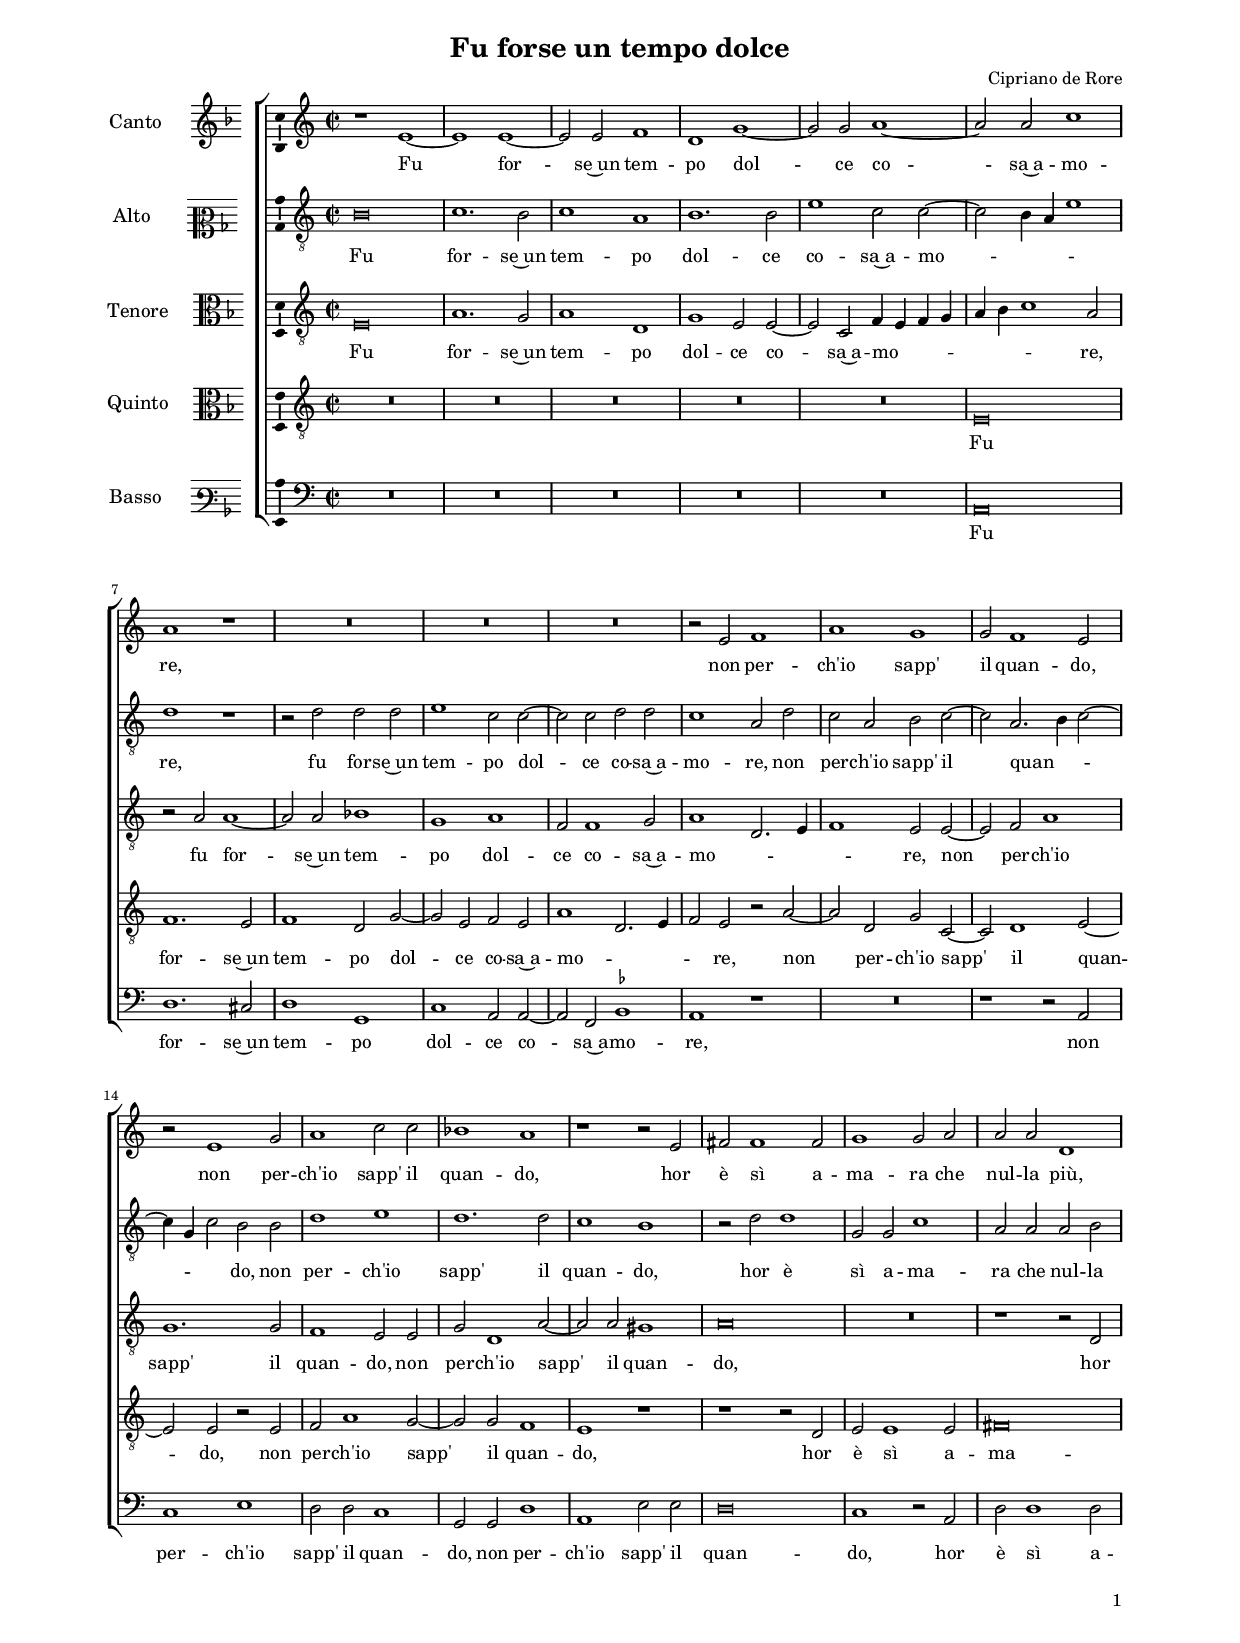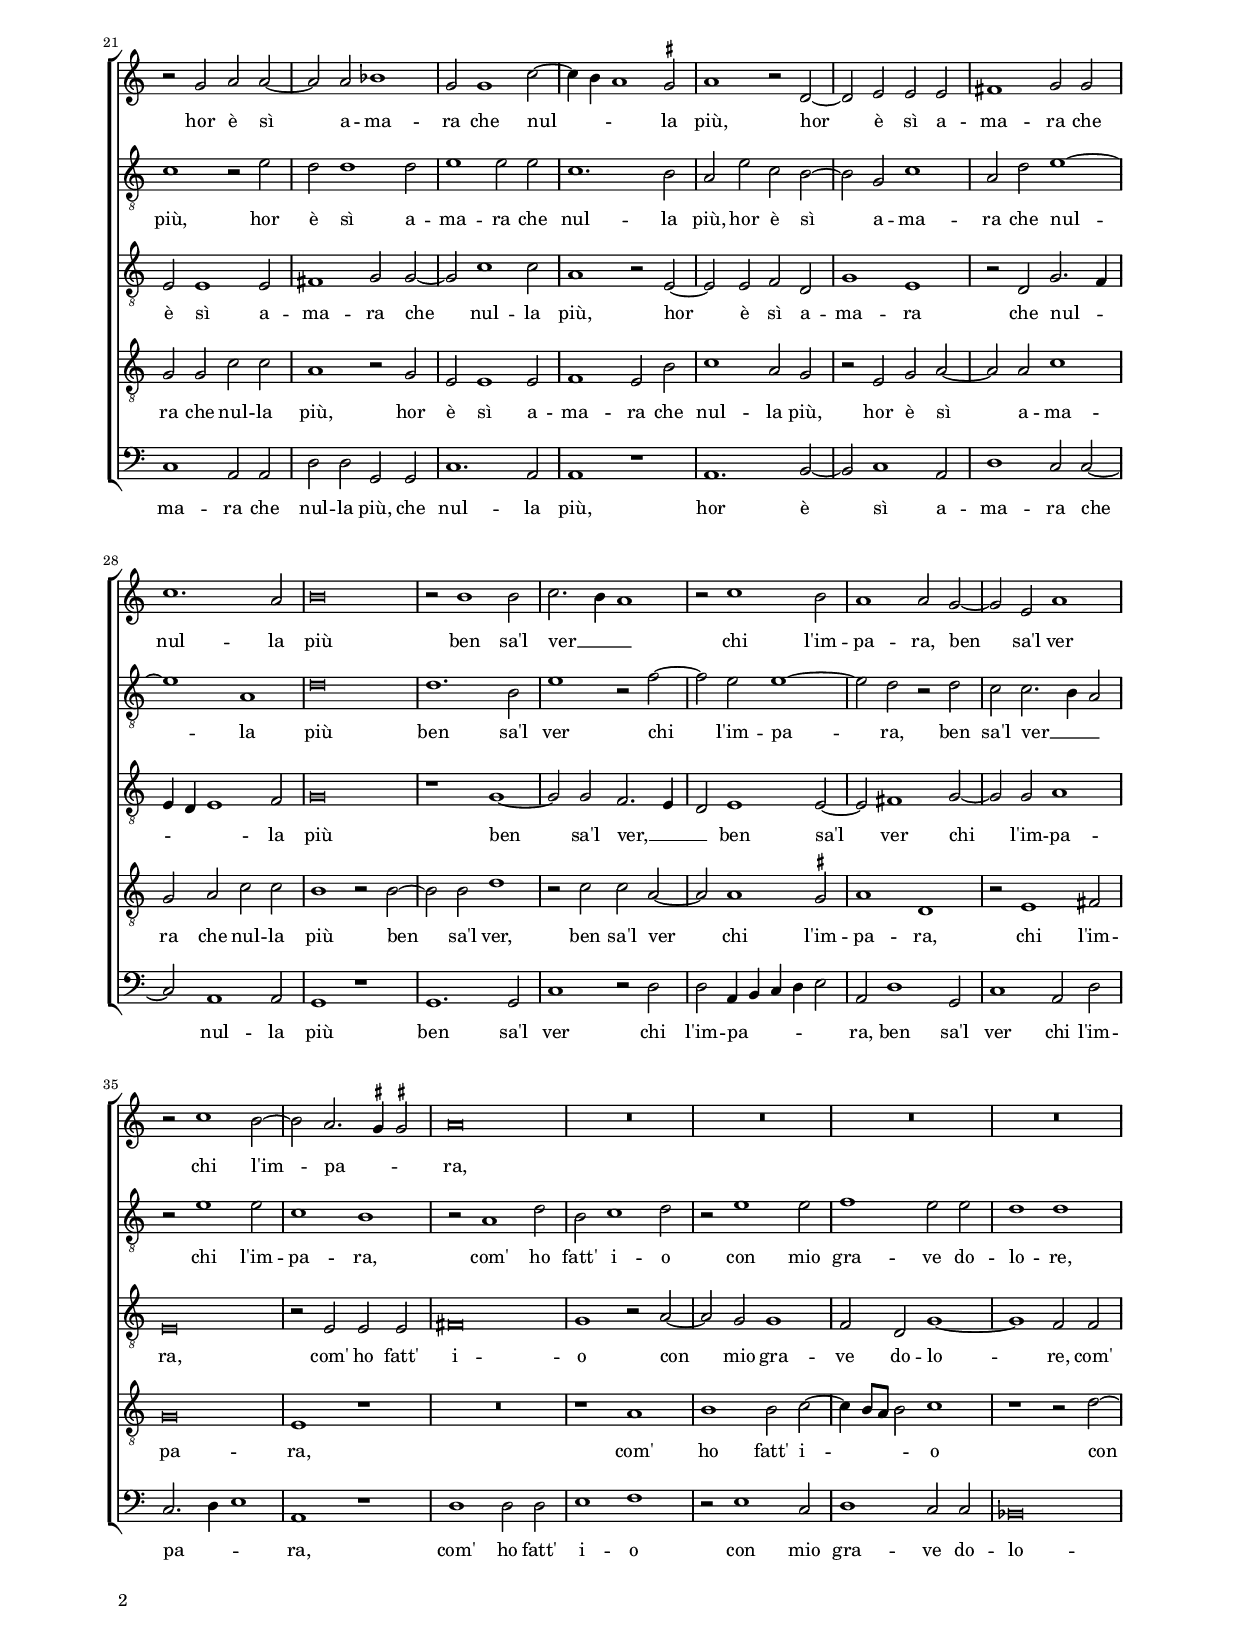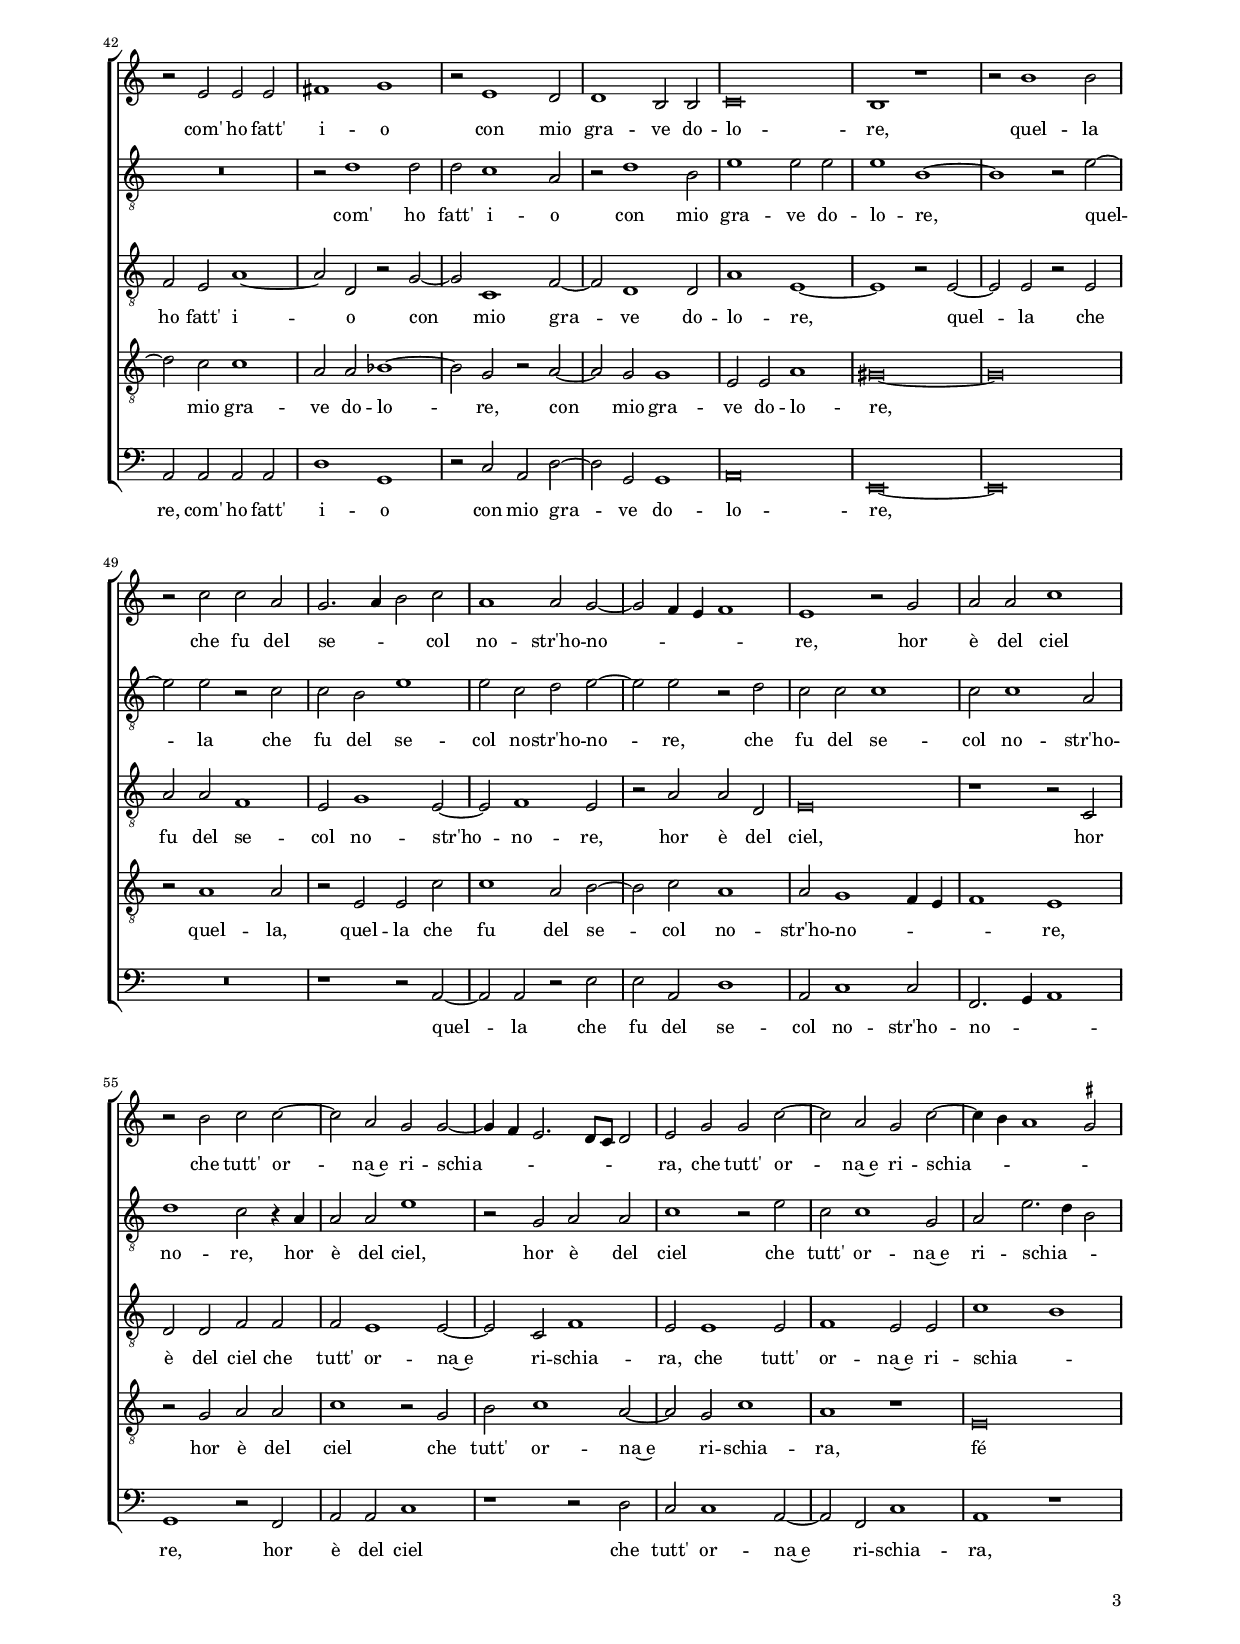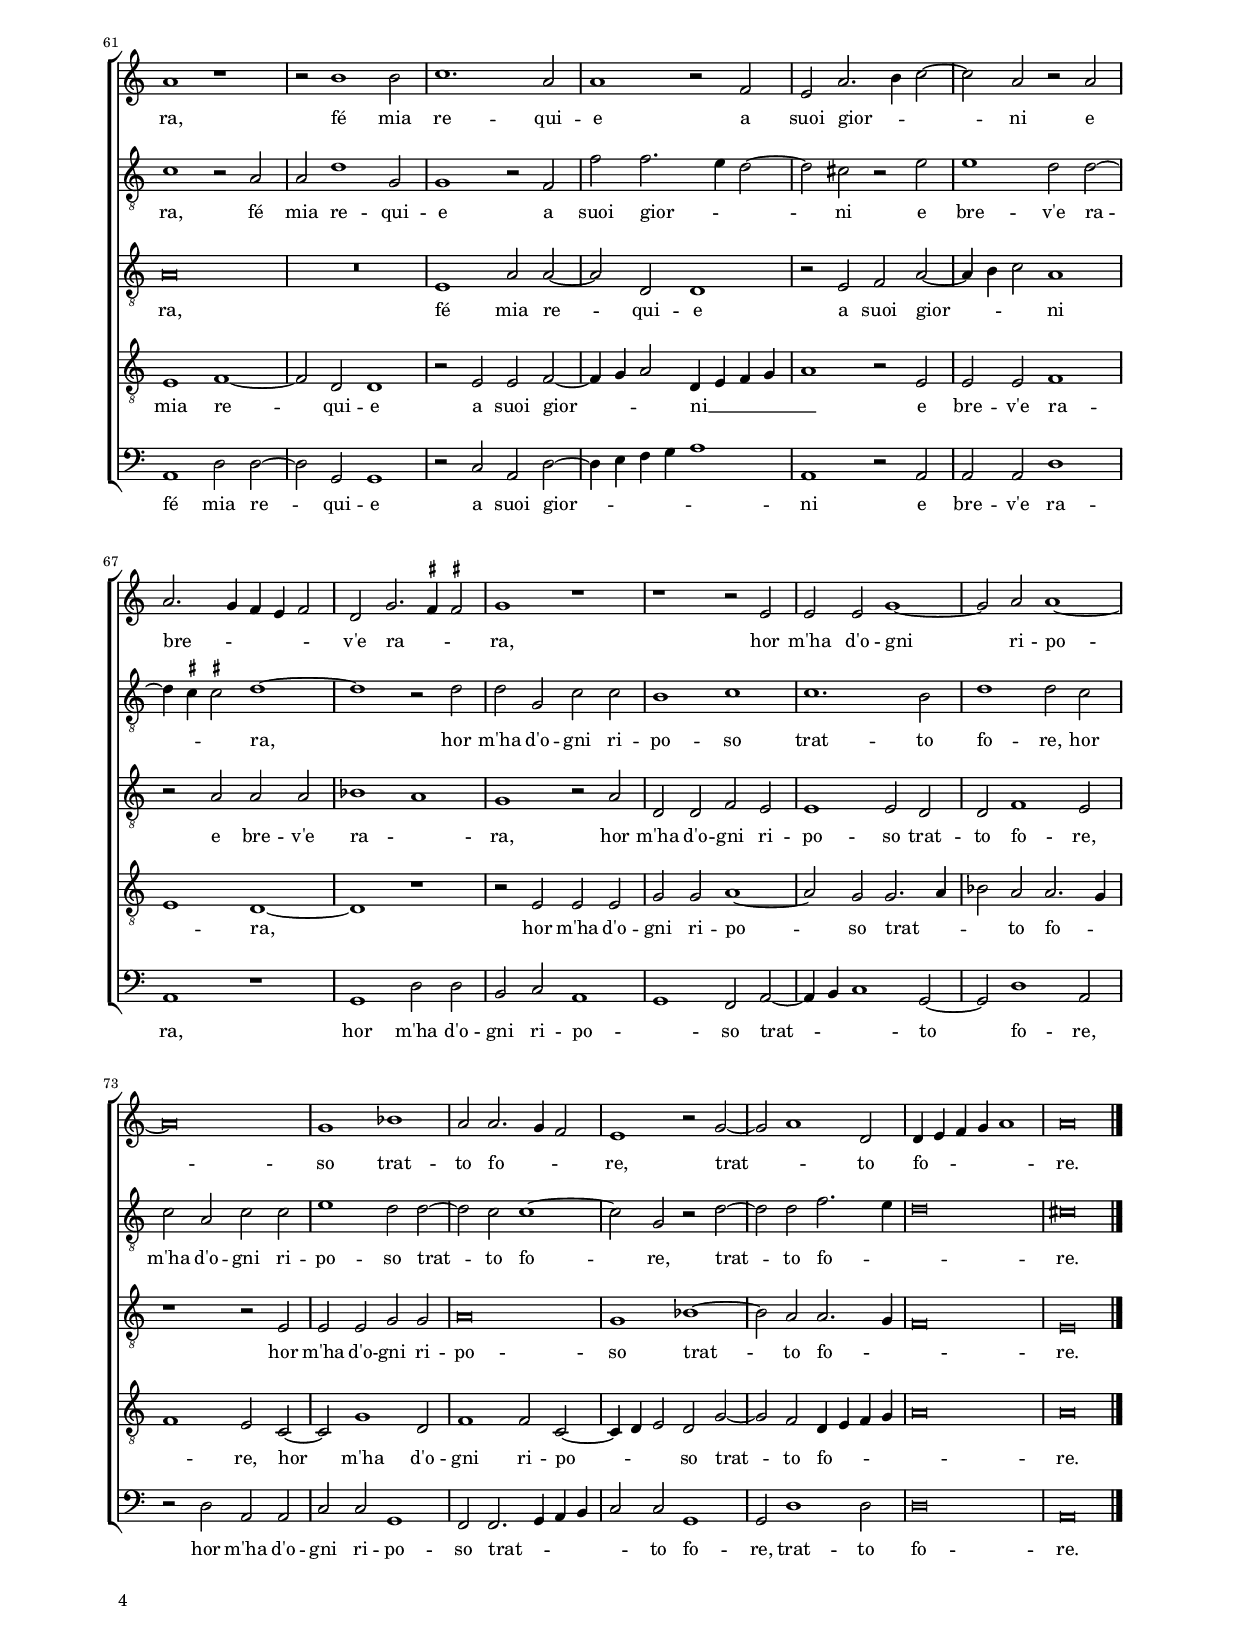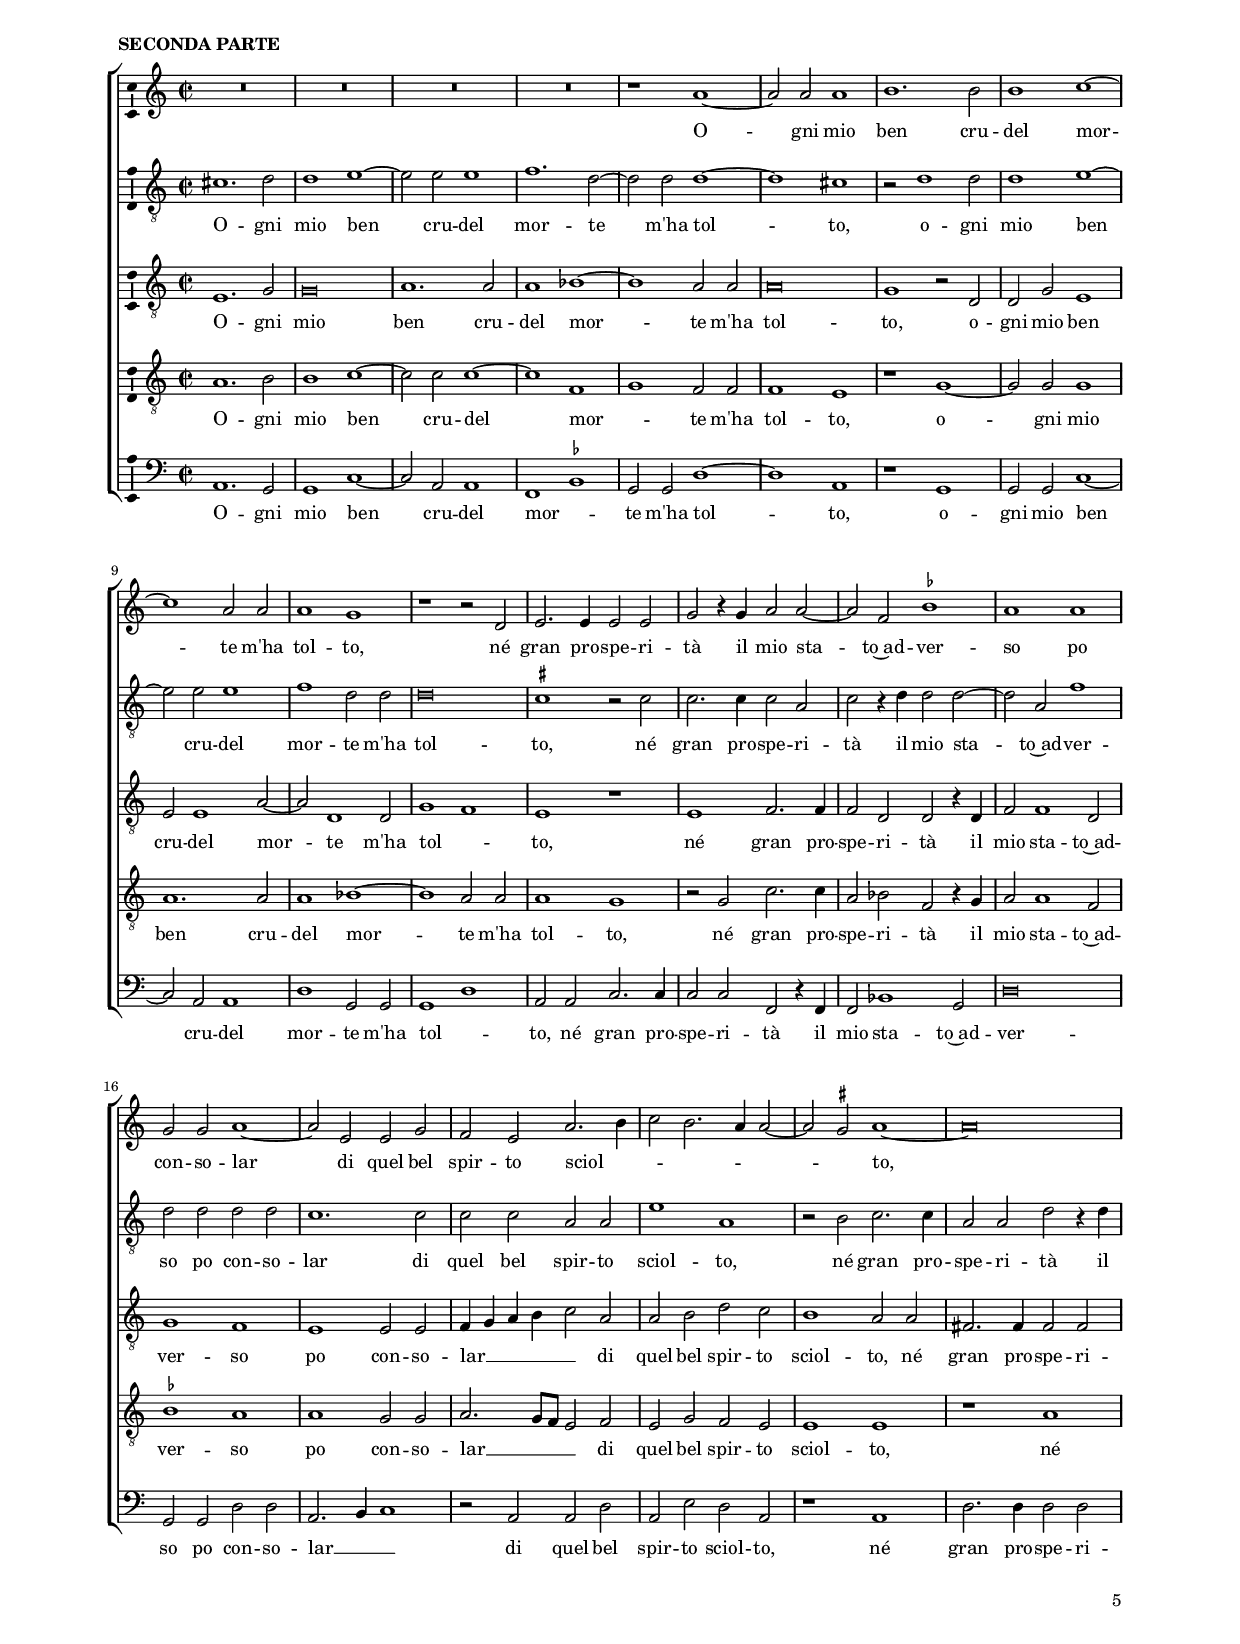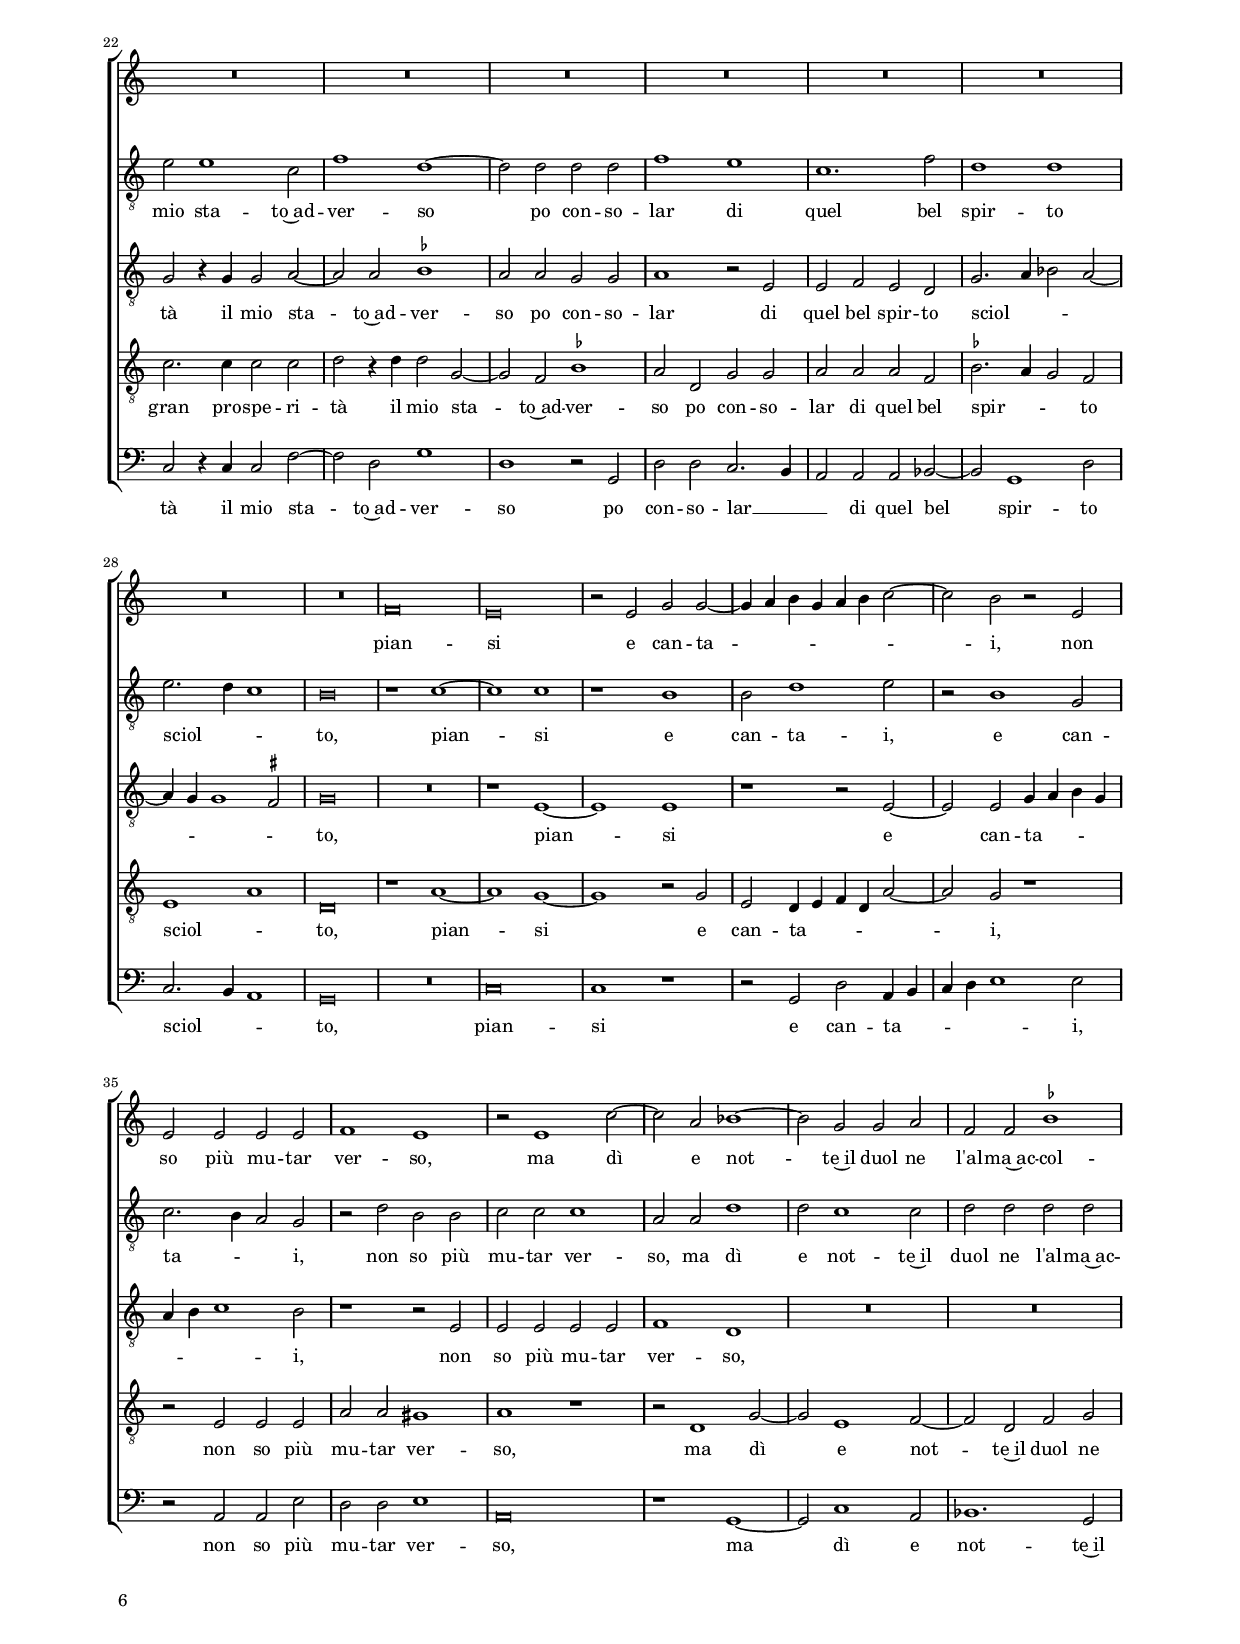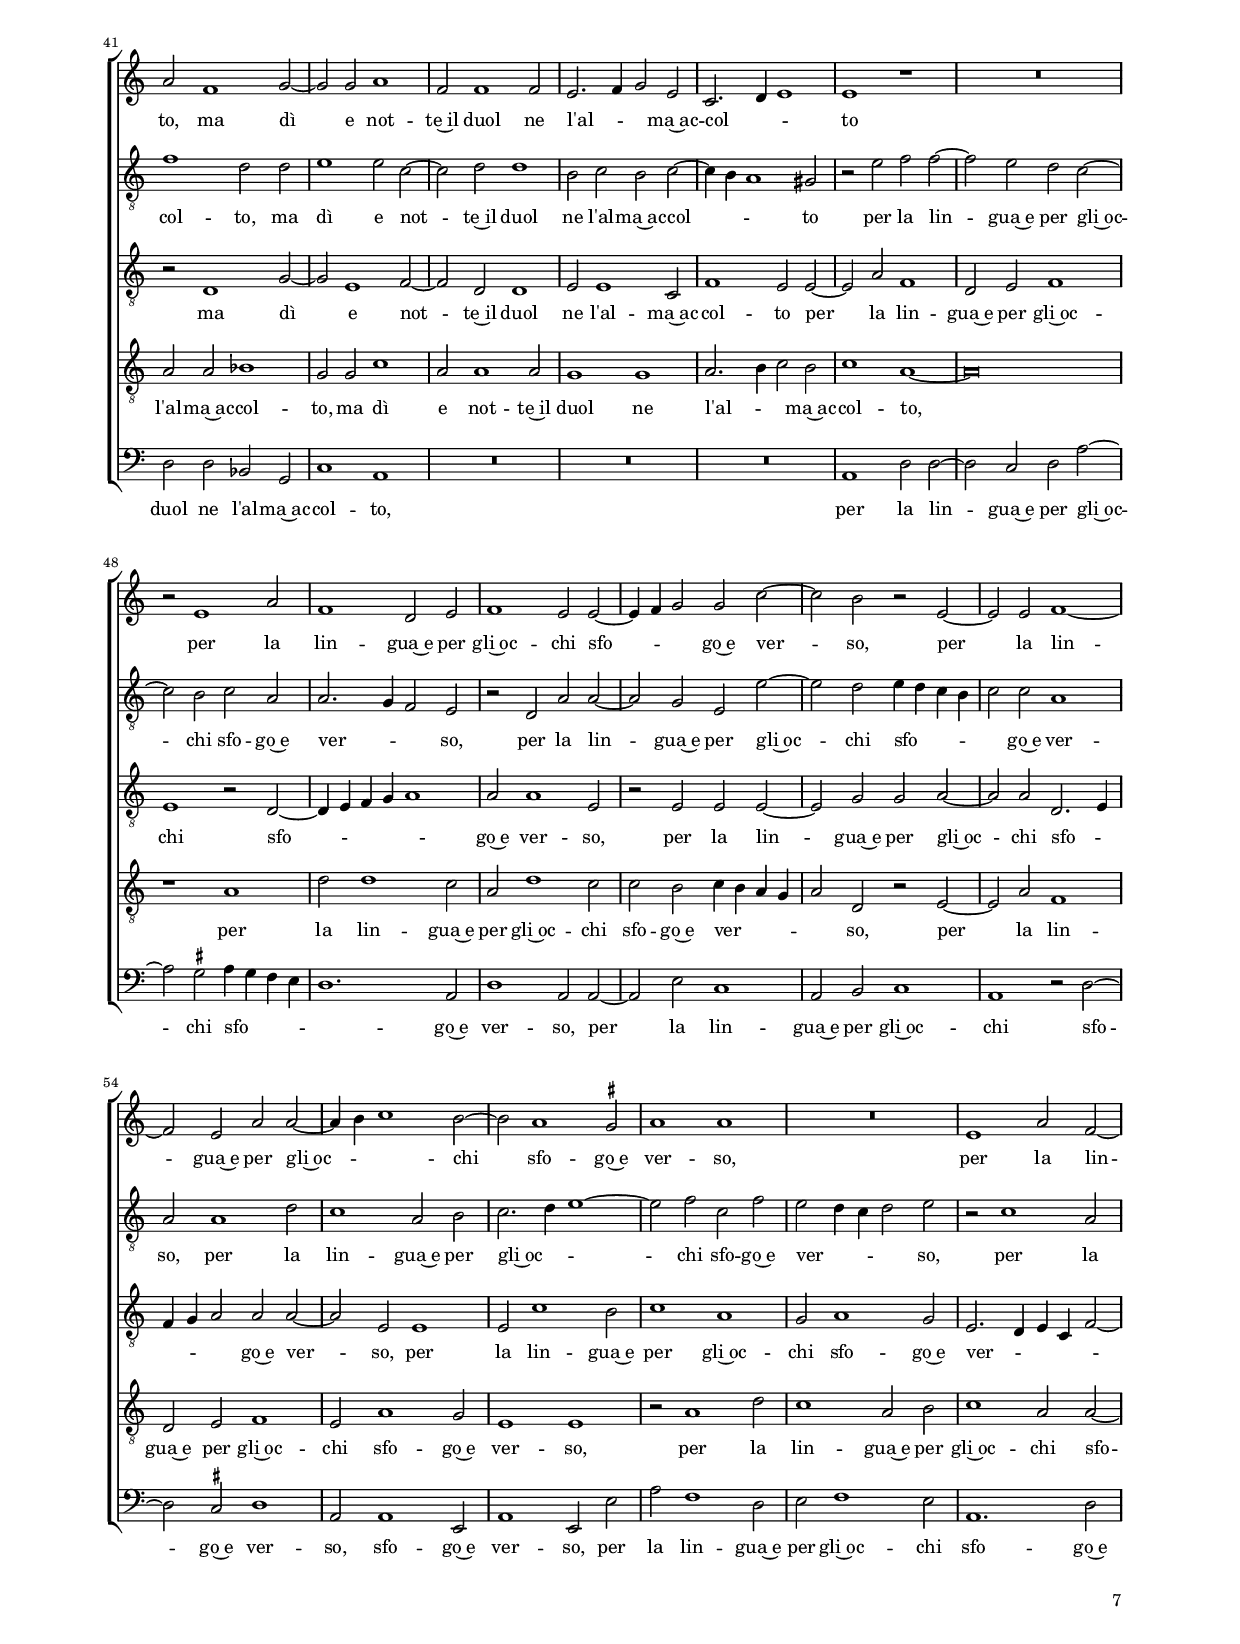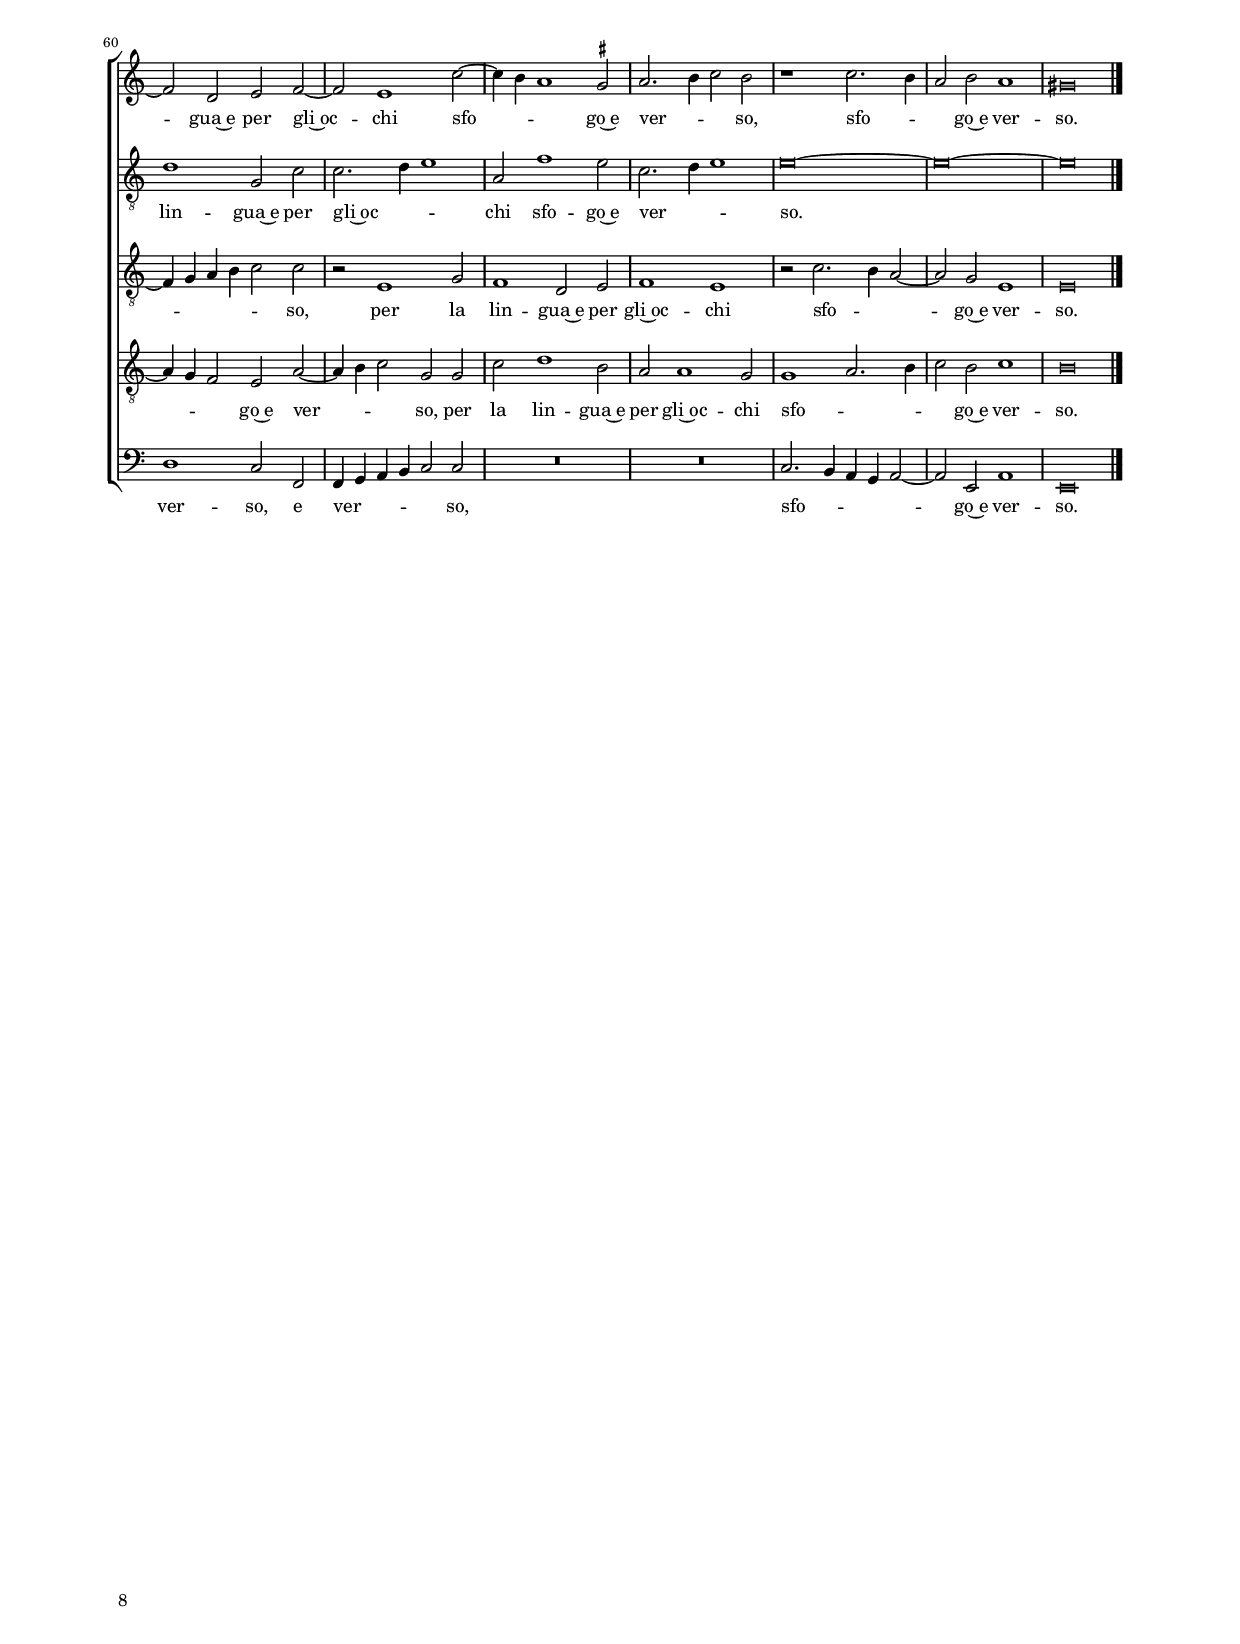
\header
{
  title="Fu forse un tempo dolce"
  composer="Cipriano de Rore"
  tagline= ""
}

\version "2.20.0"
\language deutsch
#(set-global-staff-size 15)
% #(set-default-paper-size "letter")
#(ly:set-option 'point-and-click #f)

	
	ficta = { \once \set suggestAccidentals = ##t }
	
	forget = #(define-music-function (music) (ly:music?) #{
		\accidentalStyle forget
		$music
		\accidentalStyle default
		#})


\paper
	{
	top-margin = 1.8 \cm
	bottom-margin = 1.2 \cm
	left-margin = 2 \cm
	right-margin = 2 \cm
	ragged-bottom = ##f
	ragged-last-bottom = ##t
	print-page-number = ##f
	score-system-spacing = #'((basic-distance . 16) (minimum-distance . 14) (padding . 5) (strechability . 150))
	system-system-spacing = #'((basic-distance . 16) (minimum-distance . 14) (padding . 5) (strechability . 150))
    oddFooterMarkup=\markup   \fill-line { "" \fromproperty #'page:page-number-string }
    evenFooterMarkup=\markup  \fill-line { \fromproperty #'page:page-number-string "" }
    last-bottom-spacing = #'((basic-distance . 12) (minimum-distance . 7) (padding . 4))
%	systems-per-page = 3
%	page-count = 6
%	min-systems-per-page = 3
	}

global = {
    % \set Staff.autoBeaming = ##f
	\key f \major
	\time 2/2 \set Score.measureLength = #(ly:make-moment 2/1)
    \set Score.tempoHideNote = ##t
    \tempo 2 = 100
    \skip 1*2*79 \bar "|."
	}
	

incipitcantus = \markup { \score {
	{
	\set Staff.instrumentName = \markup { \fontsize #1 "Canto" }
	\key f \major
	\clef violin
	s4 \bar ""
	}
	\layout  {
	raggedright = ##t
	indent = 1.8 \cm
	line-width = 2.5 \cm
	\context { \Staff \remove Time_signature_engraver }
	\override Staff.Clef.Y-extent = #'(0 . 0)
	}} \hspace #1 }
      
      
incipitaltus = \markup { \score {
	{
	\set Staff.instrumentName = \markup { \fontsize #1 "Alto" }
	\key f \major
	\clef mezzosoprano
	s4 \bar ""
	}
	\layout  {
	raggedright = ##t
	indent = 1.8 \cm
	line-width = 2.5 \cm
	\context { \Staff \remove Time_signature_engraver }
	\override Staff.Clef.Y-extent = #'(0 . 0)
	}} \hspace #1 }


incipittenor = \markup { \score {
	{
	\set Staff.instrumentName = \markup { \fontsize #1 "Tenore" }
	\key f \major
	\clef alto
	s4 \bar ""
	}
	\layout  {
	raggedright = ##t
	indent = 1.8 \cm
	line-width = 2.5 \cm
	\context { \Staff \remove Time_signature_engraver }
	\override Staff.Clef.Y-extent = #'(0 . 0)
	}} \hspace #1 }
      
      
incipitquintus = \markup { \score {
	{
	\set Staff.instrumentName = \markup { \fontsize #1 "Quinto" }
	\key f \major
	\clef alto
	s4 \bar ""
	}
	\layout  {
	raggedright = ##t
	indent = 1.8 \cm
	line-width = 2.5 \cm
	\context { \Staff \remove Time_signature_engraver }
	\override Staff.Clef.Y-extent = #'(0 . 0)
	}} \hspace #1 }
      
      
incipitbassus = \markup { \score {
	{
	\set Staff.instrumentName = \markup { \fontsize #1 "Basso" }
	\key f \major
	\clef varbaritone
	s4 \bar ""
	}
	\layout  {
	raggedright = ##t
	indent = 1.8 \cm
	line-width = 2.5 \cm
	\context { \Staff \remove Time_signature_engraver }
	\override Staff.Clef.Y-extent = #'(0 . 0)
	}} \hspace #1 }


cantus =  \relative c''
	{
	r1 a~
	a1 a~
	a2 a b1
	g1 c~
%5
	c2 c d1~ |
	d2 d f1
	d1 r
	R\breve
	R\breve
%10
	R\breve
	r2 a b1
	d1 c
	c2 b1 a2
	r2 a1 c2
%15
	d1 f2 f |
	es1 d
	r1 r2 a
	h2 h1 h2
	c1 c2 d
%20
	d2 d g,1 |
	r2 c d d~
	d2 d es1
	c2 c1 f2~
    f4 e d1 \ficta cis2
%25
	d1 r2 g,~ |
	g2 a a a
	h1 c2 c
	f1. d2
	e\breve
%30
	r2 e1 e2 |
	f2. e4 d1
	r2 f1 e2
	d1 d2 c~
	c2 a d1
%35
	r2 f1 e2~ |
	e2 d2. \ficta cis4 \ficta cis!2
	d\breve
	R\breve
	R\breve
%40
	R\breve |
	R\breve
	r2 a a a
	h1 c
	r2 a1 g2
%45
	g1 e2 e |
	f\breve
	e1 r
	r2 e'1 e2
	r2 f f d
%50
	c2. d4 e2 f |
	d1 d2 c~
	c2 b4 a b1
	a1 r2 c
	d2 d f1
%55
	r2 e f f~ |
	f2 d c c~
	c4 b a2. g8 f g2
	a2 c c f~
	f2 d c f~
%60
	f4 e d1 \ficta cis2 |
	d1 r
	r2 e1 e2
	f1. d2
	d1 r2 b
%65
	a2 d2. e4 f2~ |
	f2 d r d
	d2. c4 b a b2
	g2 c2. \ficta h4 \ficta h!2
	c1 r
%70
	r1 r2 a |
	a2 a c1~
	c2 d d1~
	d\breve
	c1 es
%75
	d2 d2. c4 b2 |
	a1 r2 c~
	c2 d1 g,2
	g4 a b c d1
	d\breve |
	}


altus =  \relative c'
    {
	e\breve
	f1. e2
	f1 d
	e1. e2
%5
	a1 f2 f~ |
	f2 e4 d a'1
	g1 r
	r2 g g g
	a1 f2 f~
%10
	f2 f g g |
	f1 d2 g
	f2 d e f~
	f2 d2. e4 f2~
	f4 c f2 e e
%15
	g1 a |
	g1. g2
	f1 e
	r2 g g1
	c,2 c f1
%20
	d2 d d e |
	f1 r2 a
	g2 g1 g2
	a1 a2 a
	f1. e2
%25
	d2 a' f e~ |
	e2 c f1
	d2 g a1~
	a1 d,
	g\breve
%30
	g1. e2 |
	a1 r2 b~
	b2 a a1~
	a2 g r g
	f2 f2. e4 d2
%35
	r2 a'1 a2 |
	f1 e
	r2 d1 g2
	e2 f1 g2
	r2 a1 a2
%40
	b1 a2 a |
	g1 g
	R\breve
	r2 g1 g2
	g2 f1 d2
%45
	r2 g1 e2 |
	a1 a2 a
	a1 e~
	e1 r2 a~
	a2 a r f
%50
	f2 e a1 |
	a2 f g a~
	a2 a r g
	f2 f f1
	f2 f1 d2
%55
	g1 f2 r4 d |
	d2 d a'1
	r2 c, d d
	f1 r2 a
	f2 f1 c2
%60
	d2 a'2. g4 e2 |
	f1 r2 d
	d2 g1 c,2
	c1 r2 b
	b'2 b2. a4 g2~
%65
	g2 fis r a |
	a1 g2 g~
	g4 \ficta fis \ficta fis!2 g1~
	g1 r2 g
	g2 c, f f
%70
	e1 f |
	f1. e2
	g1 g2 f
	f2 d f f
	a1 g2 g~
%75
	g2 f f1~ |
	f2 c r g'~
	g2 g b2. a4
	g\breve
	fis\breve |
	}


tenor =  \relative c'
	{
	a\breve
	d1. c2
	d1 g,
	c1 a2 a~
%5
	a2 f b4 a b c |
	d4 e f1 d2
	r2 d d1~
	d2 d es1
	c1 d
%10
	b2 b1 c2 |
	d1 g,2. a4
	b1 a2 a~
	a2 b d1
	c1. c2
%15
	b1 a2 a |
	c2 g1 d'2~
	d2 d cis1
	d\breve
	R\breve
%20
	r1 r2 g, |
	a2 a1 a2
	h1 c2 c~
	c2 f1 f2
	d1 r2 a~
%25
	a2 a b g |
	c1 a
	r2 g c2. b4
	a4 g a1 b2
	c\breve
%30
	r1 c~ |
	c2 c b2. a4
	g2 a1 a2~
	a2 h1 c2~
	c2 c d1
%35
	a\breve |
	r2 a a a
	h\breve
	c1 r2 d~
	d2 c c1
%40
	b2 g c1~ |
	c1 b2 b
	b2 a d1~
	d2 g, r c~
	c2 f,1 b2~
%45
	b2 g1 g2 |
	d'1 a~
	a1 r2 a~
	a2 a r a
	d2 d b1
%50
	a2 c1 a2~ |
	a2 b1 a2
	r2 d d g,
	a\breve
	r1 r2 f
%55
	g2 g b b |
	b2 a1 a2~
	a2 f b1
	a2 a1 a2
	b1 a2 a
%60
	f'1 e |
	d\breve
	R\breve
	a1 d2 d~
	d2 g, g1
%65
	r2 a b d~ |
	d4 e f2 d1
	r2 d d d
	es1 d
	c1 r2 d
%70
	g,2 g b a |
	a1 a2 g
	g2 b1 a2
	r1 r2 a
	a2 a c c
%75
	d\breve |
	c1 es~
	es2 d d2. c4
	b\breve
	a\breve |
	}


quintus  =  \relative c'
	{
	R\breve
	R\breve
	R\breve
	R\breve
%5
	R\breve |
	a\breve
	b1. a2
	b1 g2 c~
	c2 a b a
%10
	d1 g,2. a4 |
	b2 a r d~
	d2 g, c f,~
	f2 g1 a2~
	a2 a r a
%15
	b2 d1 c2~ |
	c2 c b1
	a1 r
	r1 r2 g
	a2 a1 a2
%20
	h\breve |
	c2 c f f
	d1 r2 c
	a2 a1 a2
	b1 a2 e'
%25
	f1 d2 c |
	r2 a c d~
	d2 d f1
	c2 d f f
	e1 r2 e~
%30
	e2 e g1 |
	r2 f f d~
	d2 d1 \ficta cis2
	d1 g,
	r2 a1 h2
%35
	c\breve |
	a1 r
	R\breve
	r1 d
	e1 e2 f~
%40
	f4 e8 d e2 f1 |
	r1 r2 g~
	g2 f f1
	d2 d es1~
	es2 c r d~
%45
	d2 c c1 |
	a2 a d1
	cis\breve~
	cis\breve
	r2 d1 d2
%50
	r2 a a f' |
	f1 d2 e~
	e2 f d1
	d2 c1 b4 a
	b1 a
%55
	r2 c d d |
	f1 r2 c
	e2 f1 d2~
	d2 c f1
	d1 r
%60
	a\breve |
	a1 b~
	b2 g g1
	r2 a a b~
	b4 c d2 g,4 a b c
%65
	d1 r2 a |
	a2 a b1
	a1 g~
	g1 r
	r2 a a a
%70
	c2 c d1~ |
	d2 c c2. d4
	es2 d d2. c4
	b1 a2 f~
	f2 c'1 g2
%75
	b1 b2 f~ |
	f4 g a2 g c~
	c2 b g4 a b c
	d\breve
	d\breve |
	}


bassus  =  \relative c
	{
	R\breve
	R\breve
	R\breve
	R\breve
%5
	R\breve |
	d\breve
	g1. fis2
	g1 c,
	f1 d2 d~
%10
	d2 b \ficta es1 |
	d1 r
	R\breve
	r1 r2 d
	f1 a
%15
	g2 g f1 |
	c2 c g'1
	d1 a'2 a
	g\breve
	f1 r2 d
%20
	g2 g1 g2 |
	f1 d2 d
	g2 g c, c
	f1. d2
	d1 r
%25
	d1. e2~ |
	e2 f1 d2
	g1 f2 f~
	f2 d1 d2
	c1 r
%30
	c1. c2 |
	f1 r2 g
	g2 d4 e f g a2
	d,2 g1 c,2
	f1 d2 g
%35
	f2. g4 a1 |
	d,1 r
	g1 g2 g
	a1 b
	r2 a1 f2
%40
	g1 f2 f |
	es\breve
	d2 d d d
	g1 c,
	r2 f d g~
%45
	g2 c, c1 |
	d\breve
	a\breve~
	a\breve
	R\breve
%50
	r1 r2 d~ |
	d2 d r a'
	a2 d, g1
	d2 f1 f2
	b,2. c4 d1
%55
	c1 r2 b |
	d2 d f1
	r1 r2 g
	f2 f1 d2~
	d2 b f'1
%60
	d1 r |
	d1 g2 g~
	g2 c, c1
	r2 f d g~
	g4 a b c d1
%65
	d,1 r2 d |
	d2 d g1
	d1 r
	c1 g'2 g
	e2 f d1
%70
	c1 b2 d~ |
	d4 e f1 c2~
	c2 g'1 d2
	r2 g d d
	f2 f c1
%75
	b2 b2. c4 d e |
	f2 f c1
	c2 g'1 g2
	g\breve
	d\breve |
	}


lyricscantus = \lyricmode {
	Fu for -- se~un tem -- po dol -- ce co -- sa~a -- mo -- re,
    non per -- ch'io sapp' il quan -- do,
    non per -- ch'io sapp' il quan -- do,
    hor è sì a -- ma -- ra che nul -- la più,
    hor è sì a -- ma -- ra che nul -- _ _ la più,
    hor è sì a -- ma -- ra che nul -- la più
    ben sa'l ver __ _ _ chi l'im -- pa -- ra,
    ben sa'l ver chi l'im -- pa -- _ _ ra,
    com' ho fatt' i -- o con mio gra -- ve do -- lo -- re,
    quel -- la che fu del se -- _ _ col no -- str'ho -- no -- _ _ _ re,
    hor è del ciel che tutt' or -- na~e ri -- schia -- _ _ _ _ _ ra,
    che tutt' or -- na~e ri -- schia -- _ _ _ ra,
    fé mia re -- qui -- e a suoi gior -- _ _ ni
    e bre -- _ _ _ _ v'e ra -- _ _ ra,
    hor m'ha d'o -- gni ri -- po -- so trat -- to fo -- _ _ re,
    trat -- _ to fo -- _ _ _ _ re.
	}


lyricsaltus = \lyricmode {
	Fu for -- se~un tem -- po dol -- ce co -- sa~a -- mo -- _ _ _ re,
    fu for -- se~un tem -- po dol -- ce co -- sa~a -- mo -- re,
    non per -- ch'io sapp' il quan -- _ _ _ _ do,
    non per -- ch'io sapp' il quan -- do,
    hor è sì a -- ma -- ra che nul -- la più,
    hor è sì a -- ma -- ra che nul -- la più,
    hor è sì a -- ma -- ra che nul -- la più
    ben sa'l ver chi l'im -- pa -- ra,
    ben sa'l ver __ _ _ chi l'im -- pa -- ra,
    com' ho fatt' i -- o con mio gra -- ve do -- lo -- re,
    com' ho fatt' i -- o con mio gra -- ve do -- lo -- re,
    quel -- la che fu del se -- col no -- str'ho -- no -- re,
    che fu del se -- col no -- str'ho -- no -- re,
    hor è del ciel,
    hor è del ciel che tutt' or -- na~e ri -- schia -- _ _ ra,
    fé mia re -- qui -- e a suoi gior -- _ _ ni
    e bre -- v'e ra -- _ _ ra,
    hor m'ha d'o -- gni ri -- po -- so trat -- to fo -- re,
    hor m'ha d'o -- gni ri -- po -- so trat -- to fo -- re,
    trat -- to fo -- _ _ re.
	}


lyricstenor = \lyricmode {
	Fu for -- se~un tem -- po dol -- ce co -- sa~a -- mo -- _ _ _ _ _ _ re,
    fu for -- se~un tem -- po dol -- ce co -- sa~a -- mo -- _ _ _ re,
    non per -- ch'io sapp' il quan -- do,
    non per -- ch'io sapp' il quan -- do,
    hor è sì a -- ma -- ra che nul -- la più,
    hor è sì a -- ma -- ra che nul -- _ _ _ _ la più
    ben sa'l ver, __ _ _
    ben sa'l ver chi l'im -- pa -- ra,
    com' ho fatt' i -- o con mio gra -- ve do -- lo -- re,
    com' ho fatt' i -- o con mio gra -- ve do -- lo -- re,
    quel -- la che fu del se -- col no -- str'ho -- no -- re,
    hor è del ciel,
    hor è del ciel che tutt' or -- na~e ri -- schia -- ra,
    che tutt' or -- na~e ri -- schia -- _ ra,
    fé mia re -- qui -- e a suoi gior -- _ _ ni
    e bre -- v'e ra -- _ ra,
    hor m'ha d'o -- gni ri -- po -- so trat -- to fo -- re,
    hor m'ha d'o -- gni ri -- po -- so trat -- to fo -- _ _ re.
	}


lyricsquintus = \lyricmode {
	Fu for -- se~un tem -- po dol -- ce co -- sa~a -- mo -- _ _ _ re,
    non per -- ch'io sapp' il quan -- do,
    non per -- ch'io sapp' il quan -- do,
    hor è sì a -- ma -- ra che nul -- la più,
    hor è sì a -- ma -- ra che nul -- la più,
    hor è sì a -- ma -- ra che nul -- la più
    ben sa'l ver,
    ben sa'l ver chi l'im -- pa -- ra,
    chi l'im -- pa -- ra,
    com' ho fatt' i -- _ _ _ o con mio gra -- ve do -- lo -- re,
    con mio gra -- ve do -- lo -- re,
    quel -- la,
    quel -- la che fu del se -- col no -- str'ho -- no -- _ _ _ re,
    hor è del ciel che tutt' or -- na~e ri -- schia -- ra,
    fé mia re -- qui -- e a suoi gior -- _ _ ni __ _ _ _ _
    e bre -- v'e ra -- _ ra,
    hor m'ha d'o -- gni ri -- po -- so trat -- _ _ to fo -- _ _ re,
    hor m'ha d'o -- gni ri -- po -- _ _ so trat -- to fo -- _ _ _ _ re.
	}


lyricsbassus = \lyricmode {
	Fu for -- se~un tem -- po dol -- ce co -- sa~a -- mo -- re,
    non per -- ch'io sapp' il quan -- do,
    non per -- ch'io sapp' il quan -- do,
    hor è sì a -- ma -- ra che nul -- la più,
    che nul -- la più,
    hor è sì a -- ma -- ra che nul -- la più
    ben sa'l ver chi l'im -- pa -- _ _ _ _ ra,
    ben sa'l ver chi l'im -- pa -- _ _ ra,
    com' ho fatt' i -- o con mio gra -- ve do -- lo -- re,
    com' ho fatt' i -- o con mio gra -- ve do -- lo -- re,
    quel -- la che fu del se -- col no -- str'ho -- no -- _ _ re,
    hor è del ciel che tutt' or -- na~e ri -- schia -- ra,
    fé mia re -- qui -- e a suoi gior -- _ _ _ _ ni
    e bre -- v'e ra -- ra,
    hor m'ha d'o -- gni ri -- po -- _ so trat -- _ _ to fo -- re,
    hor m'ha d'o -- gni ri -- po -- so trat -- _ _ _ _ to fo -- re,
    trat -- to fo -- re.
	}


\score
{  
	\transpose f c {
	\new ChoirStaff \with { \override StaffGrouper.staff-staff-spacing.basic-distance = #12 }
	<<

	\new Staff << \global
	\new Voice="v1" {
		\set Staff.instrumentName=\incipitcantus
		\set Staff.midiInstrument = "reed organ"
		\clef violin
		\cantus }
	\new Lyrics \lyricsto "v1" {\lyricscantus }
	>>


	\new Staff << \global
	\new Voice="v2" {
		\set Staff.instrumentName=\incipitaltus
		\set Staff.midiInstrument = "reed organ"
                \clef "G_8"
		\altus}
	\new Lyrics \lyricsto "v2" {\lyricsaltus }
	>>


	\new Staff << \global
	\new Voice="v3" {
		\set Staff.instrumentName=\incipittenor
		\set Staff.midiInstrument = "reed organ"
		\clef "G_8"
		\tenor }
	\new Lyrics \lyricsto "v3" {\lyricstenor }
	>>


	\new Staff << \global
	\new Voice="v5" {
		\set Staff.instrumentName=\incipitquintus
		\set Staff.midiInstrument = "reed organ"
		\clef "G_8"
		\quintus}
	\new Lyrics \lyricsto "v5" {\lyricsquintus }
	>>


	\new Staff << \global
	\new Voice="v4" {
		\set Staff.instrumentName=\incipitbassus
		\set Staff.midiInstrument = "reed organ"
		\clef bass
		\bassus }
	\new Lyrics \lyricsto "v4" {\lyricsbassus}
	>>

	>>
	} % transpose

	\layout
	{
	indent = 2.5 \cm
	\context { \Staff \override TimeSignature.break-visibility = #end-of-line-invisible }
	\context { \Lyrics \override VerticalAxisGroup.nonstaff-relatedstaff-spacing.padding = #1.4 }
%	\context { \Lyrics \override LyricText.font-size = #1 }
	\context { \Staff \consists "Ambitus_engraver" }
	\context { \Score \override BarNumber.padding = #2 }
	\context { \Voice \override NoteHead.style = #'baroque }
	}


\midi
	{
	}

}

%%%%%%%%%%%%%%%%%%%%  SECUNDA PARS %%%%%%%%%%%%%%%%%%%%


global = {
	\key f \major
	\time 2/2 \set Score.measureLength = #(ly:make-moment 2/1)
    \set Score.tempoHideNote = ##t
    \tempo 2 = 100
    \skip 1*2*66 \bar "|."
	}


cantus =  \relative c''
	{
    R\breve    
	R\breve
	R\breve
	R\breve
%5
	r1 d~ |
	d2 d d1
	e1. e2
	e1 f~
	f1 d2 d
%10
	d1 c |
	r1 r2 g
	a2. a4 a2 a
	c2 r4 c d2 d~
	d2 b \ficta es1
%15
	d1 d |
	c2 c d1~
	d2 a a c
	b2 a d2. e4
	f2 e2. d4 d2~
%20
	d2 \ficta cis d1~ |
	d\breve
	R\breve
	R\breve
	R\breve
%25
	R\breve |
	R\breve
	R\breve
	R\breve
	R\breve
%30
	b\breve |
	a\breve
	r2 a c c~
	c4 d e c d e f2~
	f2 e r a,
%35
	a2 a a a |
	b1 a
	r2 a1 f'2~
	f2 d es1~
	es2 c c d
%40
	b2 b \ficta es1 |
	d2 b1 c2~
	c2 c d1
	b2 b1 b2
	a2. b4 c2 a
%45
	f2. g4 a1 |
	a1 r
	R\breve
	r2 a1 d2
	b1 g2 a
%50
	b1 a2 a~ |
	a4 b c2 c f~
	f2 e r a,~
	a2 a b1~
	b2 a d d~
%55
	d4 e f1 e2~ |
	e2 d1 \ficta cis2
	d1 d
	R\breve
	a1 d2 b~
%60
	b2 g a b~ |
	b2 a1 f'2~
	f4 e d1 \ficta cis2
	d2. e4 f2 e
	r1 f2. e4
%65
	d2 e d1 |
	cis\breve |
	}


altus =  \relative c'
    {
	fis1. g2
	g1 a~
	a2 a a1
	b1. g2~
%5
	g2 g g1~ |
	g1 fis
	r2 g1 g2
	g1 a~
	a2 a a1
%10
	b1 g2 g |
	g\breve
	\ficta fis1 r2 \forget f
	f2. f4 f2 d
	f2 r4 g g2 g~
%15
	g2 d b'1 |
	g2 g g g
	f1. f2
	f2 f d d
	a'1 d,
%20
	r2 e f2. f4 |
	d2 d g r4 g
	a2 a1 f2
	b1 g~
	g2 g g g
%25
	b1 a |
	f1. b2
	g1 g
	a2. g4 f1
	e\breve
%30
	r1 f~ |
	f1 f
	r1 e
	e2 g1 a2
	r2 e1 c2
%35
	f2. e4 d2 c |
	r2 g' e e
	f2 f f1
	d2 d g1
	g2 f1 f2
%40
	g2 g g g |
	b1 g2 g
	a1 a2 f~
	f2 g g1
	e2 f e f~
%45
	f4 e d1 cis2 |
	r2 a' b b~
	b2 a g f~
	f2 e f d
	d2. c4 b2 a
%50
	r2 g d' d~ |
	d2 c a a'~
	a2 g a4 g f e
	f2 f d1
	d2 d1 g2 
%55
	f1 d2 e |
	f2. g4 a1~
	a2 b f b
	a2 g4 f g2 a
	r2 f1 d2
%60
	g1 c,2 f |
	f2. g4 a1
	d,2 b'1 a2
	f2. g4 a1
	a\breve~
%65
	a\breve~ |
	a\breve |
	}


tenor =  \relative c'
	{
	a1. c2
	c\breve
	d1. d2
	d1 es~
%5
	es1 d2 d |
	d\breve
	c1 r2 g
	g2 c a1
	a2 a1 d2~
%10
	d2 g,1 g2 |
	c1 b
	a1 r
	a1 b2. b4
	b2 g g r4 g
%15
	b2 b1 g2 |
	c1 b
	a1 a2 a
	b4 c d e f2 d
	d2 e g f
%20
	e1 d2 d |
	h2. h4 h2 h
	c2 r4 c c2 d~
	d2 d \ficta es1
	d2 d c c
%25
	d1 r2 a |
	a2 b a g
	c2. d4 es2 d~
	d4 c c1 \ficta h2
	c\breve
%30
	R\breve |
	r1 a~
	a1 a
	r1 r2 a~
	a2 a c4 d e c
%35
	d4 e f1 e2 |
	r1 r2 a,
	a2 a a a
	b1 g
	R\breve
%40
	R\breve |
	r2 g1 c2~
	c2 a1 b2~
	b2 g g1
	a2 a1 f2
%45
	b1 a2 a~ |
	a2 d b1
	g2 a b1
	a1 r2 g~
	g4 a b c d1
%50
	d2 d1 a2 |
	r2 a a a~
	a2 c c d~
	d2 d g,2. a4
	b4 c d2 d d~
%55
	d2 a a1 |
	a2 f'1 e2
	f1 d
	c2 d1 c2
	a2. g4 a f b2~
%60
	b4 c d e f2 f |
	r2 a,1 c2
	b1 g2 a
	b1 a
	r2 f'2. e4 d2~
%65
	d2 c a1 |
	a\breve |
	}


quintus  =  \relative c'
	{
	d1. e2
	e1 f~
	f2 f f1~
	f1 b,
%5
	c1 b2 b |
	b1 a
	r1 c~
	c2 c c1
	d1. d2
%10
	d1 es~ |
	es1 d2 d
	d1 c
	r2 c f2. f4
	d2 es b r4 c
%15
	d2 d1 b2 |
	\ficta es1 d
	d1 c2 c
	d2. c8 b a2 b
	a2 c b a
%20
	a1 a |
	r1 d
	f2. f4 f2 f
	g2 r4 g g2 c,~
	c2 b \ficta es1
%25
	d2 g, c c |
	d2 d d b
	\ficta es2. d4 c2 b
	a1 d
	g,\breve
%30
	r1 d'~ |
	d1 c~
	c1 r2 c
	a2 g4 a b g d'2~
	d2 c r1
%35
	r2 a a a |
	d2 d cis1
	d1 r
	r2 g,1 c2~
	c2 a1 b2~
%40
	b2 g b c |
	d2 d es1
	c2 c f1
	d2 d1 d2
	c1 c
%45
	d2. e4 f2 e |
	f1 d~
	d\breve
	r1 d
	g2 g1 f2
%50
	d2 g1 f2 |
	f2 e f4 e d c
	d2 g, r a~
	a2 d b1
	g2 a b1
%55
	a2 d1 c2 |
	a1 a
	r2 d1 g2
	f1 d2 e
	f1 d2 d~
%60
	d4 c b2 a d~ |
	d4 e f2 c c
	f2 g1 e2
	d2 d1 c2
	c1 d2. e4
%65
	f2 e f1 |
	e\breve |
	}


bassus  =  \relative c
	{
	d1. c2
	c1 f~
	f2 d d1
	b1 \ficta es
%5
	c2 c g'1~ |
	g1 d
	r1 c
	c2 c f1~
	f2 d d1
%10
	g1 c,2 c |
	c1 g'
	d2 d f2. f4
	f2 f b,2 r4 b
	b2 es1 c2
%15
	g'\breve |
	c,2 c g' g
	d2. e4 f1
	r2 d d g
	d2 a' g d
%20
	r1 d |
	g2. g4 g2 g
	f2 r4 f f2 b~
	b2 g c1
	g1 r2 c,
%25
	g'2 g f2. e4 |
	d2 d d es~
	es2 c1 g'2
	f2. e4 d1
	c\breve
%30
	R\breve |
	f\breve
	f1 r
	r2 c g' d4 e
	f4 g a1 a2
%35
	r2 d, d a' |
	g2 g a1
	d,\breve
	r1 c~
	c2 f1 d2
%40
	es1. c2 |
	g'2 g es c
	f1 d
	R\breve
	R\breve
%45
	R\breve |
	d1 g2 g~
	g2 f g d'~
	d2 \ficta cis d4 \forget c b a
	g1. d2
%50
	g1 d2 d~ |
	d2 a' f1
	d2 e f1
	d1 r2 g~
	g2 \ficta fis g1
%55
	d2 d1 a2 |
	d1 a2 a'
	d2 b1 g2
	a2 b1 a2
	d,1. g2
%60
	g1 f2 b, |
	b4 c d e f2 f
	R\breve
	R\breve
	f2. e4 d c d2~
%65
	d2 a d1 |
	a\breve |
	}


lyricscantus = \lyricmode {
	O -- gni mio ben cru -- del mor -- te m'ha tol -- to,
    né gran pro -- spe -- ri -- tà il mio sta -- to~ad -- ver -- so 
    po con -- so -- lar di quel bel spir -- to sciol -- _ _ _ _ _ _ to,
    pian -- si e can -- ta -- _ _ _ _ _ _ i,
    non so più mu -- tar ver -- so,
    ma dì e not -- te~il duol ne l'al -- ma~ac -- col -- to,
    ma dì e not -- te~il duol ne l'al -- _ _ ma~ac -- col -- _ _ to
    per la lin -- gua~e per gli~oc -- chi sfo -- _ _ go~e ver -- so,
    per la lin -- gua~e per gli~oc -- _ _ chi sfo -- go~e ver -- so,
    per la lin -- gua~e per gli~oc -- chi sfo -- _ _ go~e ver -- _ _ so,
    sfo -- _ _ go~e ver -- so.
	}


lyricsaltus = \lyricmode {
	O -- gni mio ben cru -- del mor -- te m'ha tol -- to,
    o -- gni mio ben cru -- del mor -- te m'ha tol -- to,
    né gran pro -- spe -- ri -- tà il mio sta -- to~ad -- ver -- so 
    po con -- so -- lar di quel bel spir -- to sciol -- to,
    né gran pro -- spe -- ri -- tà il mio sta -- to~ad -- ver -- so 
    po con -- so -- lar di quel bel spir -- to sciol -- _ _ to,
    pian -- si e can -- ta -- i,
    e can -- ta -- _ _ i,
    non so più mu -- tar ver -- so,
    ma dì e not -- te~il duol ne l'al -- ma~ac -- col -- to,
    ma dì e not -- te~il duol ne l'al -- ma~ac -- col -- _ _ to
    per la lin -- gua~e per gli~oc -- chi sfo -- go~e ver -- _ _ so,
    per la lin -- gua~e per gli~oc -- chi sfo -- _ _ _ _ go~e ver -- so,
    per la lin -- gua~e per gli~oc -- _ _ chi sfo -- go~e ver -- _ _ _ so,
    per la lin -- gua~e per gli~oc -- _ _ chi sfo -- go~e ver -- _ _ so.
	}


lyricstenor = \lyricmode {
	O -- gni mio ben cru -- del mor -- te m'ha tol -- to,
    o -- gni mio ben cru -- del mor -- te m'ha tol -- _ to,
    né gran pro -- spe -- ri -- tà il mio sta -- to~ad -- ver -- so 
    po con -- so -- lar __ _ _ _ _ di quel bel spir -- to sciol -- to,
    né gran pro -- spe -- ri -- tà il mio sta -- to~ad -- ver -- so 
    po con -- so -- lar di quel bel spir -- to sciol -- _ _ _ _ _ _ to,
    pian -- si e can -- ta -- _ _ _ _ _ _ i,
    non so più mu -- tar ver -- so,
    ma dì e not -- te~il duol ne l'al -- ma~ac -- col -- to
    per la lin -- gua~e per gli~oc -- chi sfo -- _ _ _ _ go~e ver -- so,
    per la lin -- gua~e per gli~oc -- chi sfo -- _ _ _ _ go~e ver -- so,
    per la lin -- gua~e per gli~oc -- chi sfo -- go~e ver -- _ _ _ _ _ _ _ _ so,
    per la lin -- gua~e per gli~oc -- chi sfo -- _ _ go~e ver -- so.
	}


lyricsquintus = \lyricmode {
	O -- gni mio ben cru -- del mor -- _ te m'ha tol -- to,
    o -- gni mio ben cru -- del mor -- te m'ha tol -- to,
    né gran pro -- spe -- ri -- tà il mio sta -- to~ad -- ver -- so 
    po con -- so -- lar __ _ _ _ di quel bel spir -- to sciol -- to,
    né gran pro -- spe -- ri -- tà il mio sta -- to~ad -- ver -- so 
    po con -- so -- lar di quel bel spir -- _ _ to sciol -- _ to,
    pian -- si e can -- ta -- _ _ _ _ i,
    non so più mu -- tar ver -- so,
    ma dì e not -- te~il duol ne l'al -- ma~ac -- col -- to,
    ma dì e not -- te~il duol ne l'al -- _ _ ma~ac -- col -- to,
    per la lin -- gua~e per gli~oc -- chi sfo -- go~e ver -- _ _ _ _ so,
    per la lin -- gua~e per gli~oc -- chi sfo -- go~e ver -- so,
    per la lin -- gua~e per gli~oc -- chi sfo -- _ _ go~e ver -- _ _ so,
    per la lin -- gua~e per gli~oc -- chi sfo -- _ _ _ go~e ver -- so.
	}


lyricsbassus = \lyricmode {
	O -- gni mio ben cru -- del mor -- _ te m'ha tol -- to,
    o -- gni mio ben cru -- del mor -- te m'ha tol -- _ to,
    né gran pro -- spe -- ri -- tà il mio sta -- to~ad -- ver -- so 
    po con -- so -- lar __ _ _ di quel bel spir -- to sciol -- to,
    né gran pro -- spe -- ri -- tà il mio sta -- to~ad -- ver -- so 
    po con -- so -- lar __ _ _ di quel bel spir -- to sciol -- _ _ to,
    pian -- si e can -- ta -- _ _ _ _ i,
    non so più mu -- tar ver -- so,
    ma dì e not -- te~il duol ne l'al -- ma~ac -- col -- to,
    per la lin -- gua~e per gli~oc -- chi sfo -- _ _ _ _ go~e ver -- so,
    per la lin -- gua~e per gli~oc -- chi sfo -- go~e ver -- so,
    sfo -- go~e ver -- so,
    per la lin -- gua~e per gli~oc -- chi sfo -- go~e ver -- so,
    e ver -- _ _ _ _ so,
    sfo -- _ _ _ _ go~e ver -- so.
	}


\score
	{  
	\transpose f c {
	\new ChoirStaff \with { \override StaffGrouper.staff-staff-spacing.basic-distance = #12 }
	<<

	\new Staff <<\global
	\new Voice="v1" {
	  %\set Staff.instrumentName=Cantus
		\set Staff.midiInstrument = "reed organ"
		\clef violin
		\cantus }
	\new Lyrics \lyricsto "v1" {\lyricscantus }
	>>


	\new Staff << \global
	\new Voice="v2" {
	  %\set Staff.instrumentName=Altus
		\set Staff.midiInstrument = "reed organ"
		\clef "G_8"
		\altus}
	\new Lyrics \lyricsto "v2" {\lyricsaltus }
	>>


	\new Staff <<\global
	\new Voice="v3" {
	  %\set Staff.instrumentName=Tenor
		\set Staff.midiInstrument = "reed organ"
		\clef "G_8"
		\tenor }
	\new Lyrics \lyricsto "v3" {\lyricstenor }
	>>


	\new Staff << \global
	\new Voice="v5" {
	  %\set Staff.instrumentName=Quintus
		\set Staff.midiInstrument = "reed organ"
		\clef "G_8"
		\quintus}
	\new Lyrics \lyricsto "v5" {\lyricsquintus }
	>>


	\new Staff <<\global
	\new Voice="v4" {
	  %\set Staff.instrumentName=Bassus
		\set Staff.midiInstrument = "reed organ"
		\clef bass
		\bassus }
	\new Lyrics \lyricsto "v4" {\lyricsbassus}
	>>
	
	>>
	} % transpose

	\layout
	{
	indent = 0 \cm
	\context { \Staff \override TimeSignature.break-visibility = #end-of-line-invisible }
	\context { \Lyrics \override VerticalAxisGroup.nonstaff-relatedstaff-spacing.padding = #1.4 }
%	\context { \Lyrics \override LyricText.font-size = #1 }
	\context { \Staff \consists "Ambitus_engraver" }
	\context { \Score \override BarNumber.padding = #2 }
	\context { \Voice \override NoteHead.style = #'baroque }
	}

    \header { piece = \markup { \raise #2 \bold "SECONDA PARTE"} }

\midi
	{
	}
	
}

% EOF
